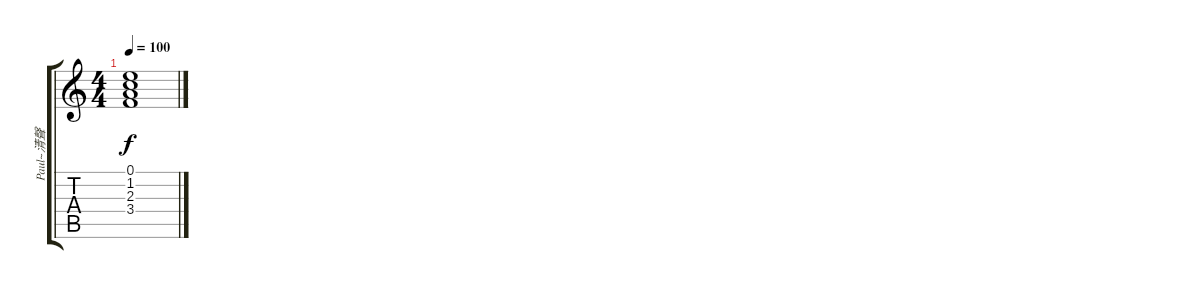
\track ("Paul~清聲" "Paul~清聲") {instrument electricguitarclean}
\staff {score tabs}
\tuning (E4 B3 G3 D3 A2 E2) {hide}
\ts (4 4)
\tempo 100
\clef g2
\ks c
(0.1{t} 1.2{t} 2.3{t} 3.4{t}).1{dy f}
